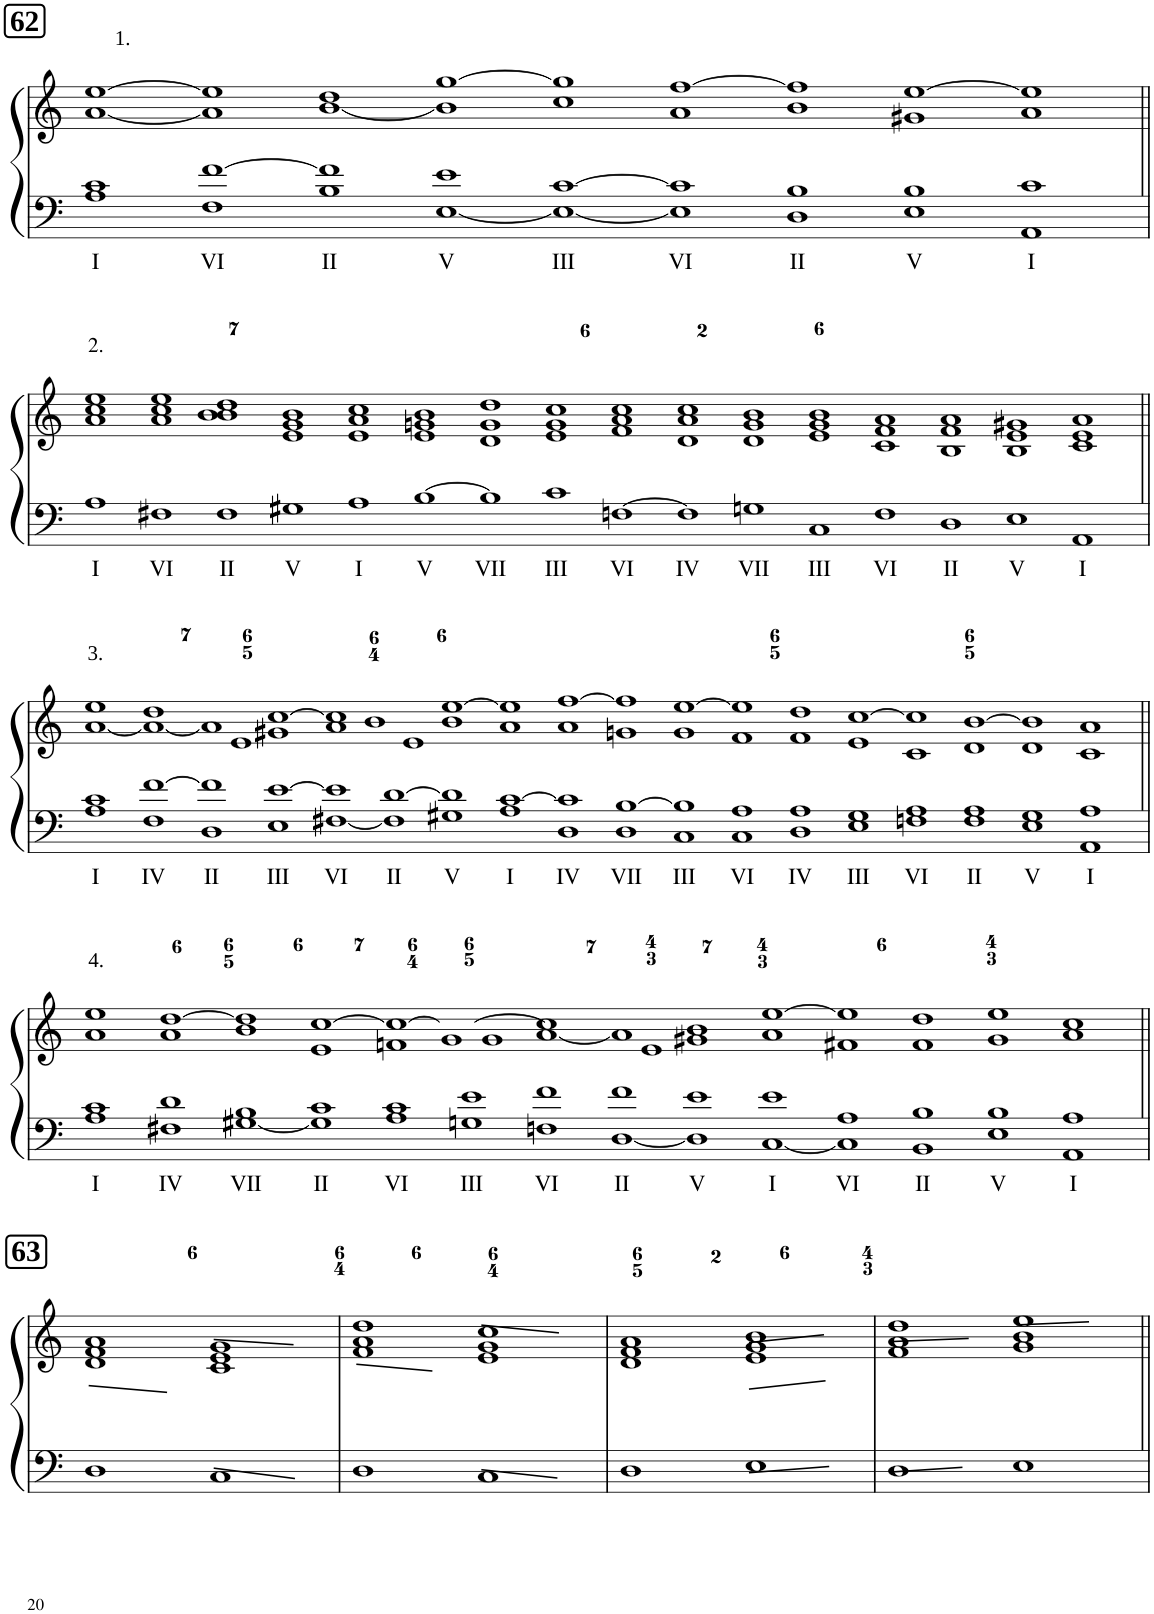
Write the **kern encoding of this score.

**kern	**text	**kern
*part1	*part1	*part1
*staff2	*staff2	*staff1
*I"Piano	*	*
*I'Pno	*	*
!!LO:PB:g=z
*clefF4	*	*clefG2
*k[]	*	*k[]
*M36/4	*	*M36/4
!!LO:REH:place=s1:a:B:cj:fs=14:t=62
=402	=402	=402
!	!	!LO:TX:a:t=1.
!	!LO:LY:b	!
1A 1c	I	[1a [1ee
!	!LO:LY:b	!
1F [1f	VI	1a] 1ee]
!	!LO:LY:b	!
1B 1f]	II	[1b 1dd
!	!LO:LY:b	!
[1E 1e	V	1b] [1gg
!	!LO:LY:b	!
1E_ [1c	III	1cc 1gg]
!	!LO:LY:b	!
1E] 1c]	VI	1a [1ff
!	!LO:LY:b	!
1D 1B	II	1b 1ff]
!	!LO:LY:b	!
1E 1B	V	1g#X [1ee
!	!LO:LY:b	!
1AA 1c	I	1a 1ee]
!!LO:LB:g=z
=403||	=403||	=403||
*M32/4	*	*M32/4
!	!	!LO:TX:a:t=2.
!	!LO:LY:b	!
1A	I	1a 1cc 1ee
!	!LO:LY:b	!
1F#X	VI	1a 1cc 1ee
!	!LO:LY:b	!
1F#	II	1b 1b 1dd
!	!LO:LY:b	!
1G#X	V	1e 1g 1b
!	!LO:LY:b	!
1A	I	1e 1a 1cc
!	!LO:LY:b	!
[1B	V	1e 1gn 1b
!	!LO:LY:b	!
1B]	VII	1d 1g 1dd
!	!LO:LY:b	!
1c	III	1e 1g 1cc
!	!LO:LY:b	!
[1Fn	VI	1f 1a 1cc
!	!LO:LY:b	!
1F]	IV	1d 1a 1cc
!	!LO:LY:b	!
1Gn	VII	1d 1g 1b
!	!LO:LY:b	!
1C	III	1e 1g 1b
!	!LO:LY:b	!
1F	VI	1c 1f 1a
!	!LO:LY:b	!
1D	II	1B 1f 1a
!	!LO:LY:b	!
1E	V	1B 1e 1g#X
!	!LO:LY:b	!
1AA	I	1c 1e 1a
!!LO:LB:g=z
=404||	=404||	=404||
*M36/4	*	*M36/4
!	!	!LO:TX:a:t=3.
!	!LO:LY:b	!
1A 1c	I	[1a 1ee
!	!LO:LY:b	!
1F [1f	IV	1a_ 1dd
!	!LO:LY:b	!
1D 1f]	II	1a] 1b
!	!LO:LY:b	!
1E [1e	III	1g#X [1cc
!	!LO:LY:b	!
[1F#X 1e]	VI	1a 1cc]
!	!LO:LY:b	!
1F#] [1d	II	1b 1b
!	!LO:LY:b	!
1G#X 1d]	V	1b [1ee
!	!LO:LY:b	!
1A [1c	I	1a 1ee]
!	!LO:LY:b	!
1D 1c]	IV	1a [1ff
!	!LO:LY:b	!
1D [1B	VII	1gn 1ff]
!	!LO:LY:b	!
1C 1B]	III	1g [1ee
!	!LO:LY:b	!
1C 1A	VI	1f 1ee]
!	!LO:LY:b	!
1D 1A	IV	1f 1dd
!	!LO:LY:b	!
1E 1G#	III	1e [1cc
!	!LO:LY:b	!
1Fn 1A	VI	1c 1cc]
!	!LO:LY:b	!
1F 1A	II	1d [1b
!	!LO:LY:b	!
1E 1G#	V	1d 1b]
!	!LO:LY:b	!
1AA 1A	I	1c 1a
!!LO:LB:g=z
=405||	=405||	=405||
*M28/4	*	*M28/4
!	!	!LO:TX:a:t=4.
!	!LO:LY:b	!
1A 1c	I	1a 1ee
!	!LO:LY:b	!
1F#X 1d	IV	1a [1dd
!	!LO:LY:b	!
[1G#X 1B	VII	1b 1dd]
!	!LO:LY:b	!
1G#] 1c	II	1e [1cc
!	!LO:LY:b	!
1A 1c	VI	1fn 1cc_
!	!LO:LY:b	!
1Gn 1e	III	1cc_ 1cc
!	!LO:LY:b	!
1Fn 1f	VI	[1a 1cc]
!	!LO:LY:b	!
[1D 1f	II	1a] 1b
!	!LO:LY:b	!
1D] 1e	V	1g#X 1b
!	!LO:LY:b	!
[1C 1e	I	1a [1ee
!	!LO:LY:b	!
1C] 1A	VI	1f#X 1ee]
!	!LO:LY:b	!
1BB 1B	II	1f# 1dd
!	!LO:LY:b	!
1E 1B	V	1g# 1ee
!	!LO:LY:b	!
1AA 1A	I	1a 1cc
!!LO:LB:g=z
!!LO:REH:place=s1:a:B:cj:fs=14:t=63
=406||	=406||	=406||
*M8/4	*	*M8/4
1D	.	1d 1f 1a
1C	.	1c 1e 1g
=407	=407	=407
1D	.	1f 1a 1dd
1C	.	1e 1g 1cc
=408	=408	=408
1D	.	1d 1f 1a
1E	.	1e 1g 1b
=409	=409	=409
1D	.	1f 1a 1dd
1E	.	1g 1b 1ee
=||	=||	=||
*-	*-	*-
